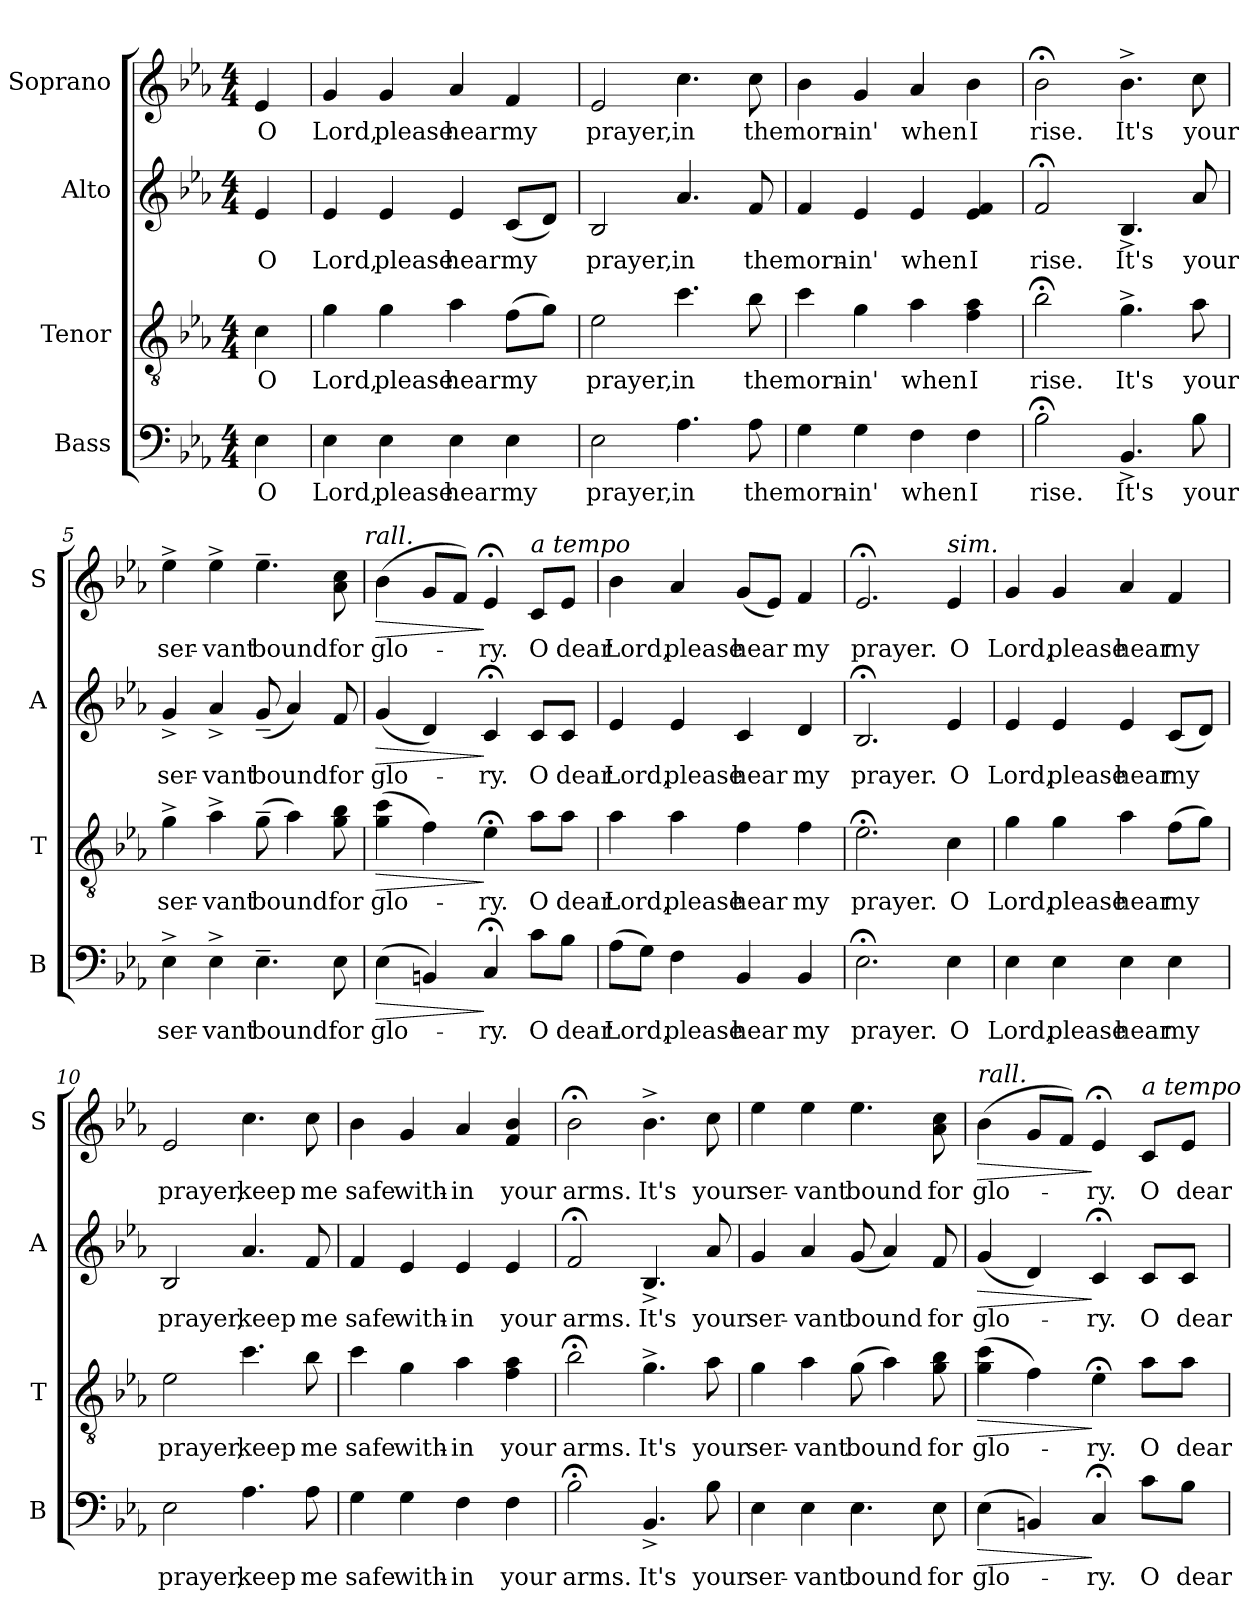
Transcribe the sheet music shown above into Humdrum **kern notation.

**kern	**text	**dynam	**kern	**text	**dynam	**kern	**text	**dynam	**kern	**text	**dynam
*part4	*part4	*part4	*part3	*part3	*part3	*part2	*part2	*part2	*part1	*part1	*part1
*staff4	*staff4	*staff4	*staff3	*staff3	*staff3	*staff2	*staff2	*staff2	*staff1	*staff1	*staff1
*I"Bass	*	*	*I"Tenor	*	*	*I"Alto	*	*	*I"Soprano	*	*
*I'B	*	*	*I'T	*	*	*I'A	*	*	*I'S	*	*
*clefF4	*	*	*clefGv2	*	*	*clefG2	*	*	*clefG2	*	*
*k[b-e-a-]	*	*	*k[b-e-a-]	*	*	*k[b-e-a-]	*	*	*k[b-e-a-]	*	*
*E-:	*	*	*E-:	*	*	*E-:	*	*	*E-:	*	*
*M4/4	*	*	*M4/4	*	*	*M4/4	*	*	*M4/4	*	*
*MM60	*	*	*MM60	*	*	*MM60	*	*	*MM60	*	*
=	=	=	=	=	=	=	=	=	=	=	=
!	!LO:LY:b	!	!	!LO:LY:b	!	!	!LO:LY:b	!	!	!LO:LY:b	!
4E-\	O	.	4c\	O	.	4e-/	O	.	4e-/	O	.
=1	=1	=1	=1	=1	=1	=1	=1	=1	=1	=1	=1
!	!LO:LY:b	!	!	!LO:LY:b	!	!	!LO:LY:b	!	!	!LO:LY:b	!
4E-\	Lord,	.	4g\	Lord,	.	4e-/	Lord,	.	4g/	Lord,	.
!	!LO:LY:b	!	!	!LO:LY:b	!	!	!LO:LY:b	!	!	!LO:LY:b	!
4E-\	please	.	4g\	please	.	4e-/	please	.	4g/	please	.
!	!LO:LY:b	!	!	!LO:LY:b	!	!	!LO:LY:b	!	!	!LO:LY:b	!
4E-\	hear	.	4a-\	hear	.	4e-/	hear	.	4a-/	hear	.
!	!LO:LY:b	!	!	!LO:LY:b	!	!	!LO:LY:b	!	!	!LO:LY:b	!
4E-\	my	.	(>8f\L	my	.	(<8c/L	my	.	4f/	my	.
.	.	.	8g\J)	.	.	8d/J)	.	.	.	.	.
=2	=2	=2	=2	=2	=2	=2	=2	=2	=2	=2	=2
!	!LO:LY:b	!	!	!LO:LY:b	!	!	!LO:LY:b	!	!	!LO:LY:b	!
2E-\	prayer,	.	2e-\	prayer,	.	2B-/	prayer,	.	2e-/	prayer,	.
!	!LO:LY:b	!	!	!LO:LY:b	!	!	!LO:LY:b	!	!	!LO:LY:b	!
4.A-\	in	.	4.cc\	in	.	4.a-/	in	.	4.cc\	in	.
!	!LO:LY:b	!	!	!LO:LY:b	!	!	!LO:LY:b	!	!	!LO:LY:b	!
8A-\	the	.	8b-\	the	.	8f/	the	.	8cc\	the	.
=3	=3	=3	=3	=3	=3	=3	=3	=3	=3	=3	=3
!	!LO:LY:b	!	!	!LO:LY:b	!	!	!LO:LY:b	!	!	!LO:LY:b	!
4G\	morn-	.	4cc\	morn-	.	4f/	morn-	.	4b-\	morn-	.
!	!LO:LY:b	!	!	!LO:LY:b	!	!	!LO:LY:b	!	!	!LO:LY:b	!
4G\	-in'	.	4g\	-in'	.	4e-/	-in'	.	4g/	-in'	.
!	!LO:LY:b	!	!	!LO:LY:b	!	!	!LO:LY:b	!	!	!LO:LY:b	!
4F\	when	.	4a-\	when	.	4e-/	when	.	4a-/	when	.
!	!LO:LY:b	!	!	!LO:LY:b	!	!	!LO:LY:b	!	!	!LO:LY:b	!
4F\	I	.	4f\ 4a-\	I	.	4e-/ 4f/	I	.	4b-\	I	.
=4	=4	=4	=4	=4	=4	=4	=4	=4	=4	=4	=4
!	!LO:LY:b	!	!	!LO:LY:b	!	!	!LO:LY:b	!	!	!LO:LY:b	!
2B-;<\	rise.	.	2b-;<\	rise.	.	2f;</	rise.	.	2b-;<\	rise.	.
!	!LO:LY:b	!	!	!LO:LY:b	!	!	!LO:LY:b	!	!	!LO:LY:b	!
4.BB-^</	It's	.	4.g^>\	It's	.	4.B-^</	It's	.	4.b-^>\	It's	.
!	!LO:LY:b	!	!	!LO:LY:b	!	!	!LO:LY:b	!	!	!LO:LY:b	!
8B-\	your	.	8a-\	your	.	8a-/	your	.	8cc\	your	.
!!LO:LB:g=z
=5	=5	=5	=5	=5	=5	=5	=5	=5	=5	=5	=5
!	!LO:LY:b	!	!	!LO:LY:b	!	!	!LO:LY:b	!	!	!LO:LY:b	!
4E-^>\	ser-	.	4g^>\	ser-	.	4g^</	ser-	.	4ee-^>\	ser-	.
!	!LO:LY:b	!	!	!LO:LY:b	!	!	!LO:LY:b	!	!	!LO:LY:b	!
4E-^>\	-vant	.	4a-^>\	-vant	.	4a-^</	-vant	.	4ee-^>\	-vant	.
!	!LO:LY:b	!	!	!LO:LY:b	!	!	!LO:LY:b	!	!	!LO:LY:b	!
4.E-~>\	bound	.	(>8g~>\	bound	.	(<8g~</	bound	.	4.ee-~>\	bound	.
.	.	.	4a-\)	.	.	4a-/)	.	.	.	.	.
!	!LO:LY:b	!	!	!LO:LY:b	!	!	!LO:LY:b	!	!	!LO:LY:b	!
8E-\	for	.	8g\ 8b-\	for	.	8f/	for	.	8a-\ 8cc\	for	.
!	!	!	!	!	!	!	!	!	!LO:TX:a:i:t=rall.	!	!
=6	=6	=6	=6	=6	=6	=6	=6	=6	=6	=6	=6
!	!LO:LY:b	!LO:HP:b	!	!LO:LY:b	!LO:HP:b	!	!LO:LY:b	!LO:HP:b	!	!LO:LY:b	!LO:HP:b
(>4E-\	glo-	>	(>4g\ 4cc\	glo-	>	(<4g/	glo-	>	(>4b-\	glo-	>
4BBn/)	.	.	4f\)	.	.	4d/)	.	.	8g/L	.	.
.	.	.	.	.	.	.	.	.	8f/J)	.	.
!	!LO:LY:b	!	!	!LO:LY:b	!	!	!LO:LY:b	!	!	!LO:LY:b	!
4C;</	-ry.	]	4e-;<\	-ry.	]	4c;</	-ry.	]	4e-;</	-ry.	]
!	!	!	!	!	!	!	!	!	!LO:TX:a:i:t=a tempo	!	!
!	!LO:LY:b	!	!	!LO:LY:b	!	!	!LO:LY:b	!	!	!LO:LY:b	!
8c\L	O	.	8a-\L	O	.	8c/L	O	.	8c/L	O	.
!	!LO:LY:b	!	!	!LO:LY:b	!	!	!LO:LY:b	!	!	!LO:LY:b	!
8B-\J	dear	.	8a-\J	dear	.	8c/J	dear	.	8e-/J	dear	.
=7	=7	=7	=7	=7	=7	=7	=7	=7	=7	=7	=7
!	!LO:LY:b	!	!	!LO:LY:b	!	!	!LO:LY:b	!	!	!LO:LY:b	!
(>8A-\L	Lord,	.	4a-\	Lord,	.	4e-/	Lord,	.	4b-\	Lord,	.
8G\J)	.	.	.	.	.	.	.	.	.	.	.
!	!LO:LY:b	!	!	!LO:LY:b	!	!	!LO:LY:b	!	!	!LO:LY:b	!
4F\	please	.	4a-\	please	.	4e-/	please	.	4a-/	please	.
!	!LO:LY:b	!	!	!LO:LY:b	!	!	!LO:LY:b	!	!	!LO:LY:b	!
4BB-/	hear	.	4f\	hear	.	4c/	hear	.	(<8g/L	hear	.
.	.	.	.	.	.	.	.	.	8e-/J)	.	.
!	!LO:LY:b	!	!	!LO:LY:b	!	!	!LO:LY:b	!	!	!LO:LY:b	!
4BB-/	my	.	4f\	my	.	4d/	my	.	4f/	my	.
=8	=8	=8	=8	=8	=8	=8	=8	=8	=8	=8	=8
!	!LO:LY:b	!	!	!LO:LY:b	!	!	!LO:LY:b	!	!	!LO:LY:b	!
2.E-;<\	prayer.	.	2.e-;<\	prayer.	.	2.B-;</	prayer.	.	2.e-;</	prayer.	.
!	!	!	!	!	!	!	!	!	!LO:TX:a:i:t=sim.	!	!
!	!LO:LY:b	!	!	!LO:LY:b	!	!	!LO:LY:b	!	!	!LO:LY:b	!
4E-\	O	.	4c\	O	.	4e-/	O	.	4e-/	O	.
!!LO:PB:g=z
=9	=9	=9	=9	=9	=9	=9	=9	=9	=9	=9	=9
!	!LO:LY:b	!	!	!LO:LY:b	!	!	!LO:LY:b	!	!	!LO:LY:b	!
4E-\	Lord,	.	4g\	Lord,	.	4e-/	Lord,	.	4g/	Lord,	.
!	!LO:LY:b	!	!	!LO:LY:b	!	!	!LO:LY:b	!	!	!LO:LY:b	!
4E-\	please	.	4g\	please	.	4e-/	please	.	4g/	please	.
!	!LO:LY:b	!	!	!LO:LY:b	!	!	!LO:LY:b	!	!	!LO:LY:b	!
4E-\	hear	.	4a-\	hear	.	4e-/	hear	.	4a-/	hear	.
!	!LO:LY:b	!	!	!LO:LY:b	!	!	!LO:LY:b	!	!	!LO:LY:b	!
4E-\	my	.	(>8f\L	my	.	(<8c/L	my	.	4f/	my	.
.	.	.	8g\J)	.	.	8d/J)	.	.	.	.	.
=10	=10	=10	=10	=10	=10	=10	=10	=10	=10	=10	=10
!	!LO:LY:b	!	!	!LO:LY:b	!	!	!LO:LY:b	!	!	!LO:LY:b	!
2E-\	prayer,	.	2e-\	prayer,	.	2B-/	prayer,	.	2e-/	prayer,	.
!	!LO:LY:b	!	!	!LO:LY:b	!	!	!LO:LY:b	!	!	!LO:LY:b	!
4.A-\	keep	.	4.cc\	keep	.	4.a-/	keep	.	4.cc\	keep	.
!	!LO:LY:b	!	!	!LO:LY:b	!	!	!LO:LY:b	!	!	!LO:LY:b	!
8A-\	me	.	8b-\	me	.	8f/	me	.	8cc\	me	.
=11	=11	=11	=11	=11	=11	=11	=11	=11	=11	=11	=11
!	!LO:LY:b	!	!	!LO:LY:b	!	!	!LO:LY:b	!	!	!LO:LY:b	!
4G\	safe	.	4cc\	safe	.	4f/	safe	.	4b-\	safe	.
!	!LO:LY:b	!	!	!LO:LY:b	!	!	!LO:LY:b	!	!	!LO:LY:b	!
4G\	with-	.	4g\	with-	.	4e-/	with-	.	4g/	with-	.
!	!LO:LY:b	!	!	!LO:LY:b	!	!	!LO:LY:b	!	!	!LO:LY:b	!
4F\	-in	.	4a-\	-in	.	4e-/	-in	.	4a-/	-in	.
!	!LO:LY:b	!	!	!LO:LY:b	!	!	!LO:LY:b	!	!	!LO:LY:b	!
4F\	your	.	4f\ 4a-\	your	.	4e-/	your	.	4f/ 4b-/	your	.
=12	=12	=12	=12	=12	=12	=12	=12	=12	=12	=12	=12
!	!LO:LY:b	!	!	!LO:LY:b	!	!	!LO:LY:b	!	!	!LO:LY:b	!
2B-;<\	arms.	.	2b-;<\	arms.	.	2f;</	arms.	.	2b-;<\	arms.	.
!	!LO:LY:b	!	!	!LO:LY:b	!	!	!LO:LY:b	!	!	!LO:LY:b	!
4.BB-^</	It's	.	4.g^>\	It's	.	4.B-^</	It's	.	4.b-^>\	It's	.
!	!LO:LY:b	!	!	!LO:LY:b	!	!	!LO:LY:b	!	!	!LO:LY:b	!
8B-\	your	.	8a-\	your	.	8a-/	your	.	8cc\	your	.
=13	=13	=13	=13	=13	=13	=13	=13	=13	=13	=13	=13
!	!LO:LY:b	!	!	!LO:LY:b	!	!	!LO:LY:b	!	!	!LO:LY:b	!
4E-\	ser-	.	4g\	ser-	.	4g/	ser-	.	4ee-\	ser-	.
!	!LO:LY:b	!	!	!LO:LY:b	!	!	!LO:LY:b	!	!	!LO:LY:b	!
4E-\	-vant	.	4a-\	-vant	.	4a-/	-vant	.	4ee-\	-vant	.
!	!LO:LY:b	!	!	!LO:LY:b	!	!	!LO:LY:b	!	!	!LO:LY:b	!
4.E-\	bound	.	(>8g\	bound	.	(<8g/	bound	.	4.ee-\	bound	.
.	.	.	4a-\)	.	.	4a-/)	.	.	.	.	.
!	!LO:LY:b	!	!	!LO:LY:b	!	!	!LO:LY:b	!	!	!LO:LY:b	!
8E-\	for	.	8g\ 8b-\	for	.	8f/	for	.	8a-\ 8cc\	for	.
!!LO:LB:g=z
=14	=14	=14	=14	=14	=14	=14	=14	=14	=14	=14	=14
!	!	!	!	!	!	!	!	!	!LO:TX:a:i:t=rall.	!	!
!	!LO:LY:b	!LO:HP:b	!	!LO:LY:b	!LO:HP:b	!	!LO:LY:b	!LO:HP:b	!	!LO:LY:b	!LO:HP:b
(>4E-\	glo-	>	(>4g\ 4cc\	glo-	>	(<4g/	glo-	>	(>4b-\	glo-	>
4BBn/)	.	.	4f\)	.	.	4d/)	.	.	8g/L	.	.
.	.	.	.	.	.	.	.	.	8f/J)	.	.
!	!LO:LY:b	!	!	!LO:LY:b	!	!	!LO:LY:b	!	!	!LO:LY:b	!
4C;</	-ry.	]	4e-;<\	-ry.	]	4c;</	-ry.	]	4e-;</	-ry.	]
!	!	!	!	!	!	!	!	!	!LO:TX:a:i:t=a tempo	!	!
!	!LO:LY:b	!	!	!LO:LY:b	!	!	!LO:LY:b	!	!	!LO:LY:b	!
8c\L	O	.	8a-\L	O	.	8c/L	O	.	8c/L	O	.
!	!LO:LY:b	!	!	!LO:LY:b	!	!	!LO:LY:b	!	!	!LO:LY:b	!
8B-\J	dear	.	8a-\J	dear	.	8c/J	dear	.	8e-/J	dear	.
=	=	=	=	=	=	=	=	=	=	=	=
*-	*-	*-	*-	*-	*-	*-	*-	*-	*-	*-	*-
